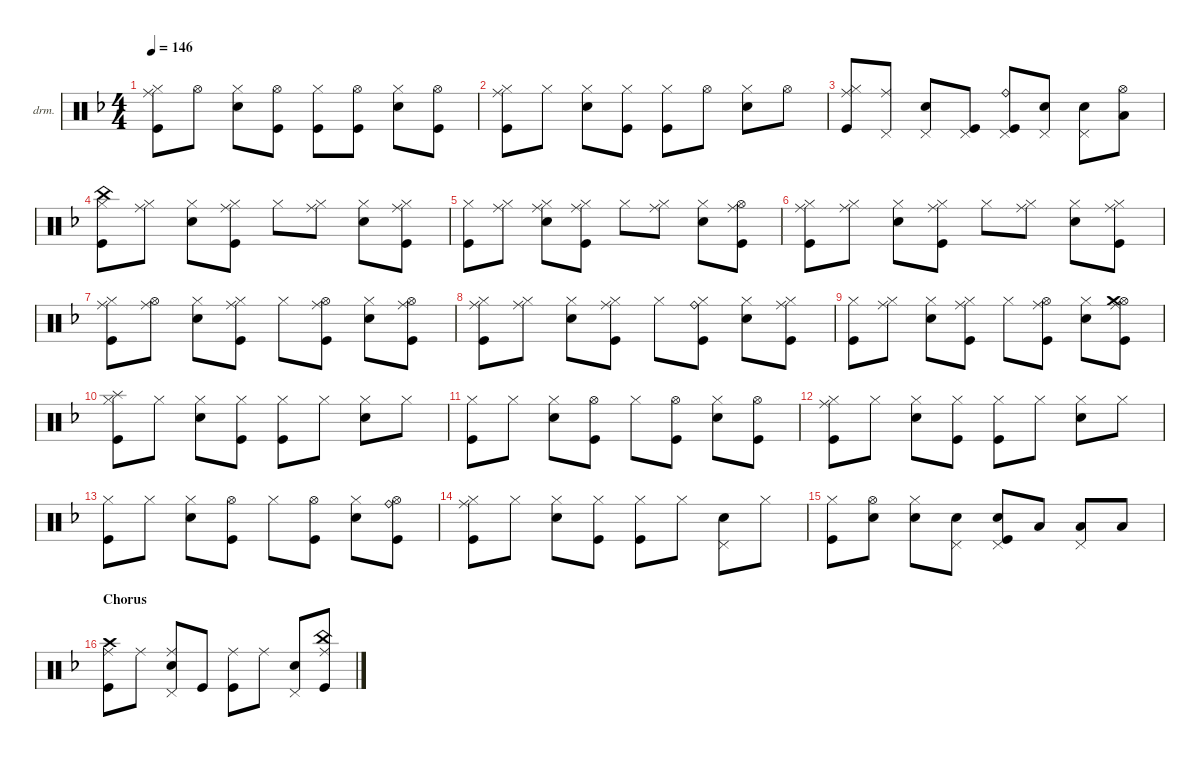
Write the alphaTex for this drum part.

\hideDynamics
\bracketExtendMode nobrackets
\firstSystemTrackNameOrientation horizontal
\otherSystemsTrackNameOrientation horizontal
\track ("Bobby - Drums" "drm.") {instrument percussion}
\staff {score}
\articulation defaults
\ts (4 4)
\scale
1.27727
\tempo 146
\accidentals auto
\clef neutral
\ottava regular
\simile none
\ks dminor
("Kick (hit)"{acc forcenatural} "Hi-Hat (closed)"{acc #} "Ride (middle)"{acc #}).8{dy fff beam Down} "Hi-Hat (open)"{acc #}.8{dy mp beam Down} ("Snare (hit) 2"{acc forcenatural} "Hi-Hat (closed)"{acc #}).8{dy fff beam Down} ("Kick (hit)"{acc forcenatural} "Hi-Hat (open)"{acc #}).8{beam Down} ("Kick (hit)"{acc forcenatural} "Hi-Hat (closed)"{acc #}).8{beam Down} ("Kick (hit)"{acc forcenatural} "Hi-Hat (open)"{acc #}).8{beam Down} ("Snare (hit) 2"{acc forcenatural} "Hi-Hat (closed)"{acc #}).8{beam Down} ("Kick (hit)"{acc forcenatural} "Hi-Hat (open)"{acc #}).8{beam Down} |
("Kick (hit)"{acc forcenatural} "Hi-Hat (closed)"{acc #} "Ride (middle)"{acc #}).8{beam Down} "Hi-Hat (closed)"{acc #}.8{dy p beam Down} ("Snare (hit) 2"{acc forcenatural} "Hi-Hat (closed)"{acc #}).8{dy fff beam Down} ("Kick (hit)"{acc forcenatural} "Hi-Hat (closed)"{acc #}).8{beam Down} ("Kick (hit)"{acc forcenatural} "Hi-Hat (closed)"{acc #}).8{beam Down} "Hi-Hat (open)"{acc #}.8{dy mf beam Down} ("Snare (hit) 2"{acc forcenatural} "Hi-Hat (closed)"{acc #}).8{dy fff beam Down} "Hi-Hat (open)"{acc #}.8{dy mp beam Down} |
("Kick (hit)"{acc forcenatural} "Hi-Hat (closed)"{acc #} "Ride (middle)"{acc #}).8{dy fff beam Up} ("Pedal Hi-Hat (hit)"{acc #} "Ride (middle)"{acc #}).8{dy p beam Up} ("Snare (hit) 2"{acc forcenatural} "Pedal Hi-Hat (hit)"{acc #}).8{dy fff beam Up} ("Kick (hit)"{acc forcenatural} "Pedal Hi-Hat (hit)"{acc #}).8{beam Up} ("Kick (hit)"{acc forcenatural} "Pedal Hi-Hat (hit)"{acc #} "Ride (bell)"{acc forcenatural}).8{beam Up} ("Snare (hit) 2"{acc forcenatural} "Pedal Hi-Hat (hit)"{acc #}).8{dy f beam Up} ("Snare (hit) 2"{acc forcenatural} "Pedal Hi-Hat (hit)"{acc #}).8{dy fff beam Down} ("Low Floor Tom (hit)"{acc forcenatural} "Hi-Hat (open)"{acc #}).8{beam Down} |
("Kick (hit)"{acc forcenatural} "Hi-Hat (closed)"{acc #} "China (hit)"{acc forcenatural}).8{beam Down} ("Hi-Hat (closed)"{acc #} "Ride (middle)"{acc #}).8{dy p beam Down} ("Snare (hit) 2"{acc forcenatural} "Hi-Hat (closed)"{acc #}).8{dy fff beam Down} ("Kick (hit)"{acc forcenatural} "Hi-Hat (closed)"{acc #} "Ride (middle)"{acc #}).8{beam Down} "Hi-Hat (closed)"{acc #}.8{dy f beam Down} ("Hi-Hat (closed)"{acc #} "Ride (middle)"{acc #}).8{dy p beam Down} ("Snare (hit) 2"{acc forcenatural} "Hi-Hat (closed)"{acc #}).8{dy fff beam Down} ("Kick (hit)"{acc forcenatural} "Hi-Hat (closed)"{acc #} "Ride (middle)"{acc #}).8{dy ff beam Down} |
("Kick (hit)"{acc forcenatural} "Hi-Hat (closed)"{acc #}).8{dy fff beam Down} ("Hi-Hat (closed)"{acc #} "Ride (middle)"{acc #}).8{dy p beam Down} ("Snare (hit) 2"{acc forcenatural} "Hi-Hat (closed)"{acc #} "Ride (middle)"{acc #}).8{dy fff beam Down} ("Kick (hit)"{acc forcenatural} "Hi-Hat (closed)"{acc #} "Ride (middle)"{acc #}).8{beam Down} "Hi-Hat (closed)"{acc #}.8{dy mf beam Down} ("Hi-Hat (closed)"{acc #} "Ride (middle)"{acc #}).8{dy p beam Down} ("Snare (hit) 2"{acc forcenatural} "Hi-Hat (closed)"{acc #}).8{dy fff beam Down} ("Kick (hit)"{acc forcenatural} "Hi-Hat (open)"{acc #} "Ride (middle)"{acc #}).8{dy f beam Down} |
("Kick (hit)"{acc forcenatural} "Hi-Hat (closed)"{acc #} "Ride (middle)"{acc #}).8{dy fff beam Down} ("Hi-Hat (closed)"{acc #} "Ride (middle)"{acc #}).8{dy p beam Down} ("Snare (hit) 2"{acc forcenatural} "Hi-Hat (closed)"{acc #}).8{dy fff beam Down} ("Kick (hit)"{acc forcenatural} "Hi-Hat (closed)"{acc #} "Ride (middle)"{acc #}).8{beam Down} "Hi-Hat (closed)"{acc #}.8{dy mf beam Down} ("Hi-Hat (closed)"{acc #} "Ride (middle)"{acc #}).8{dy p beam Down} ("Snare (hit) 2"{acc forcenatural} "Hi-Hat (closed)"{acc #}).8{dy fff beam Down} ("Kick (hit)"{acc forcenatural} "Hi-Hat (closed)"{acc #} "Ride (middle)"{acc #}).8{beam Down} |
("Kick (hit)"{acc forcenatural} "Hi-Hat (closed)"{acc #} "Ride (middle)"{acc #}).8{beam Down} ("Hi-Hat (open)"{acc #} "Ride (middle)"{acc #}).8{dy mf beam Down} ("Snare (hit) 2"{acc forcenatural} "Hi-Hat (closed)"{acc #}).8{dy fff beam Down} ("Kick (hit)"{acc forcenatural} "Hi-Hat (closed)"{acc #} "Ride (middle)"{acc #}).8{beam Down} "Hi-Hat (closed)"{acc #}.8{dy mf beam Down} ("Kick (hit)"{acc forcenatural} "Hi-Hat (open)"{acc #} "Ride (middle)"{acc #}).8{dy fff beam Down} ("Snare (hit) 2"{acc forcenatural} "Hi-Hat (closed)"{acc #}).8{beam Down} ("Kick (hit)"{acc forcenatural} "Hi-Hat (open)"{acc #} "Ride (middle)"{acc #}).8{beam Down} |
\scale
1.04117 ("Kick (hit)"{acc forcenatural} "Hi-Hat (closed)"{acc #} "Ride (middle)"{acc #}).8{beam Down} ("Hi-Hat (closed)"{acc #} "Ride (middle)"{acc #}).8{dy p beam Down} ("Snare (hit) 2"{acc forcenatural} "Hi-Hat (closed)"{acc #}).8{dy fff beam Down} ("Kick (hit)"{acc forcenatural} "Hi-Hat (closed)"{acc #} "Ride (middle)"{acc #}).8{beam Down} "Hi-Hat (closed)"{acc #}.8{dy f beam Down} ("Kick (hit)"{acc forcenatural} "Hi-Hat (closed)"{acc #} "Ride (bell)"{acc forcenatural}).8{dy ff beam Down} ("Snare (hit) 2"{acc forcenatural} "Hi-Hat (closed)"{acc #}).8{dy fff beam Down} ("Kick (hit)"{acc forcenatural} "Hi-Hat (closed)"{acc #} "Ride (middle)"{acc #}).8{dy ff beam Down} |
\scale
1.01113 ("Kick (hit)"{acc forcenatural} "Hi-Hat (closed)"{acc #}).8{dy fff beam Down} ("Hi-Hat (closed)"{acc #} "Ride (middle)"{acc #}).8{dy p beam Down} ("Snare (hit) 2"{acc forcenatural} "Hi-Hat (closed)"{acc #}).8{dy fff beam Down} ("Kick (hit)"{acc forcenatural} "Hi-Hat (closed)"{acc #} "Ride (middle)"{acc #}).8{beam Down} "Hi-Hat (closed)"{acc #}.8{dy mf beam Down} ("Kick (hit)"{acc forcenatural} "Hi-Hat (open)"{acc #} "Ride (middle)"{acc #}).8{dy fff beam Down} ("Snare (hit) 2"{acc forcenatural} "Hi-Hat (closed)"{acc #}).8{beam Down} ("Kick (hit)"{acc forcenatural} "Hi-Hat (open)"{acc #} "Ride (middle)"{acc #} "Crash medium (hit)"{acc forcenatural}).8{beam Down} |
\scale
0.947691 ("Kick (hit)"{acc forcenatural} "Hi-Hat (closed)"{acc #} "Splash (hit)"{acc forcenatural}).8{beam Down} "Hi-Hat (closed)"{acc #}.8{dy p beam Down} ("Snare (hit) 2"{acc forcenatural} "Hi-Hat (closed)"{acc #}).8{dy fff beam Down} ("Kick (hit)"{acc forcenatural} "Hi-Hat (closed)"{acc #}).8{beam Down} ("Kick (hit)"{acc forcenatural} "Hi-Hat (closed)"{acc #}).8{beam Down} "Hi-Hat (closed)"{acc #}.8{dy p beam Down} ("Snare (hit) 2"{acc forcenatural} "Hi-Hat (closed)"{acc #}).8{dy fff beam Down} "Hi-Hat (closed)"{acc #}.8{dy p beam Down} |
("Kick (hit)"{acc forcenatural} "Hi-Hat (closed)"{acc #}).8{dy fff beam Down} "Hi-Hat (closed)"{acc #}.8{dy mp beam Down} ("Snare (hit) 2"{acc forcenatural} "Hi-Hat (closed)"{acc #}).8{dy fff beam Down} ("Kick (hit)"{acc forcenatural} "Hi-Hat (open)"{acc #}).8{beam Down} "Hi-Hat (closed)"{acc #}.8{dy mp beam Down} ("Kick (hit)"{acc forcenatural} "Hi-Hat (open)"{acc #}).8{dy fff beam Down} ("Snare (hit) 2"{acc forcenatural} "Hi-Hat (closed)"{acc #}).8{beam Down} ("Kick (hit)"{acc forcenatural} "Hi-Hat (open)"{acc #}).8{beam Down} |
("Kick (hit)"{acc forcenatural} "Hi-Hat (closed)"{acc #} "Ride (middle)"{acc #}).8{beam Down} "Hi-Hat (closed)"{acc #}.8{dy p beam Down} ("Snare (hit) 2"{acc forcenatural} "Hi-Hat (closed)"{acc #}).8{dy fff beam Down} ("Kick (hit)"{acc forcenatural} "Hi-Hat (closed)"{acc #}).8{beam Down} ("Kick (hit)"{acc forcenatural} "Hi-Hat (closed)"{acc #}).8{beam Down} "Hi-Hat (closed)"{acc #}.8{dy p beam Down} ("Snare (hit) 2"{acc forcenatural} "Hi-Hat (closed)"{acc #}).8{dy fff beam Down} "Hi-Hat (closed)"{acc #}.8{dy p beam Down} |
("Kick (hit)"{acc forcenatural} "Hi-Hat (closed)"{acc #}).8{dy fff beam Down} "Hi-Hat (closed)"{acc #}.8{dy p beam Down} ("Snare (hit) 2"{acc forcenatural} "Hi-Hat (closed)"{acc #}).8{dy fff beam Down} ("Kick (hit)"{acc forcenatural} "Hi-Hat (open)"{acc #}).8{beam Down} "Hi-Hat (closed)"{acc #}.8{dy mf beam Down} ("Kick (hit)"{acc forcenatural} "Hi-Hat (open)"{acc #}).8{dy fff beam Down} ("Snare (hit) 2"{acc forcenatural} "Hi-Hat (closed)"{acc #}).8{beam Down} ("Kick (hit)"{acc forcenatural} "Hi-Hat (open)"{acc #} "Ride (bell)"{acc forcenatural}).8{beam Down} |
("Kick (hit)"{acc forcenatural} "Hi-Hat (closed)"{acc #} "Ride (middle)"{acc #}).8{beam Down} "Hi-Hat (closed)"{acc #}.8{dy p beam Down} ("Snare (hit) 2"{acc forcenatural} "Hi-Hat (closed)"{acc #}).8{dy fff beam Down} ("Kick (hit)"{acc forcenatural} "Hi-Hat (closed)"{acc #}).8{beam Down} ("Kick (hit)"{acc forcenatural} "Hi-Hat (closed)"{acc #}).8{beam Down} "Hi-Hat (closed)"{acc #}.8{dy mp beam Down} ("Snare (hit) 2"{acc forcenatural} "Pedal Hi-Hat (hit)"{acc #}).8{dy fff beam Down} "Hi-Hat (closed)"{acc #}.8{dy mp beam Down} |
("Kick (hit)"{acc forcenatural} "Hi-Hat (closed)"{acc #}).8{dy fff beam Down} ("Snare (hit) 2"{acc forcenatural} "Hi-Hat (open)"{acc #}).8{dy f beam Down} ("Snare (hit) 2"{acc forcenatural} "Hi-Hat (closed)"{acc #}).8{dy fff beam Down} ("Snare (hit) 2"{acc forcenatural} "Pedal Hi-Hat (hit)"{acc #}).8{dy ff beam Down} ("Kick (hit)"{acc forcenatural} "Snare (hit) 2"{acc forcenatural} "Pedal Hi-Hat (hit)"{acc #}).8{dy fff beam Up} "Low Tom (hit)"{acc forcenatural}.8{beam Up} ("Low Floor Tom (hit)"{acc forcenatural} "Pedal Hi-Hat (hit)"{acc #}).8{beam Up} "Low Floor Tom (hit)"{acc forcenatural}.8{beam Up} |
\section ("" "Chorus")
("Kick (hit)"{acc forcenatural} "Crash high (hit)"{acc #} "Ride (middle)"{acc #}).8{beam Down} "Ride (middle)"{acc #}.8{dy p beam Down} ("Snare (hit) 2"{acc forcenatural} "Pedal Hi-Hat (hit)"{acc #} "Ride (middle)"{acc #}).8{dy fff beam Up} "Kick (hit)"{acc forcenatural}.8{dy ff beam Up} ("Kick (hit)"{acc forcenatural} "Ride (middle)"{acc #}).8{dy fff beam Down} "Ride (middle)"{acc #}.8{dy mf beam Down} ("Snare (hit) 2"{acc forcenatural} "Pedal Hi-Hat (hit)"{acc #}).8{dy fff beam Up} ("Kick (hit)"{acc forcenatural} "Ride (middle)"{acc #} "China (hit)"{acc forcenatural}).8{beam Up}
